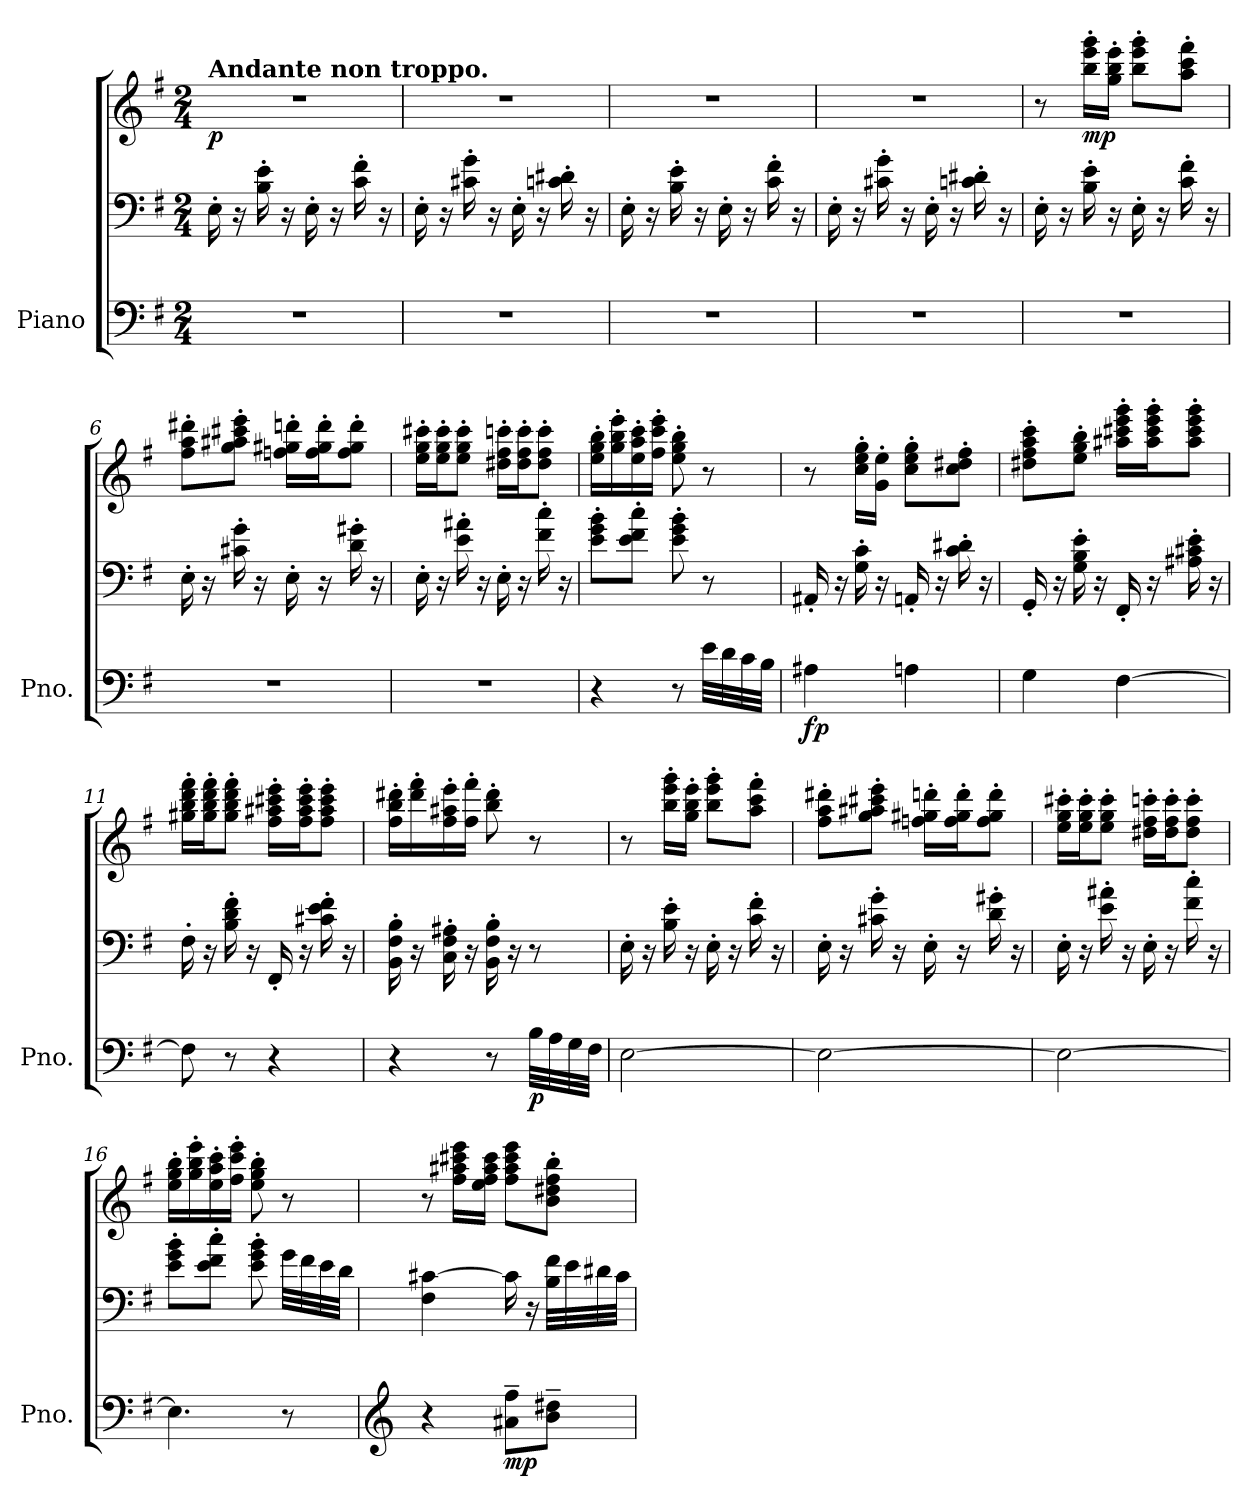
**kern	**kern	**kern	**dynam
*part1	*part1	*part1	*part1
*staff3	*staff2	*staff1	*staff1/2/3
*I"Piano	*	*	*
*I'Pno.	*	*	*
*clefF4	*clefF4	*clefG2	*
*k[f#]	*k[f#]	*k[f#]	*
*M2/4	*M2/4	*M2/4	*
*MM58	*MM58	*MM58	*
=1	=1	=1	=1
!	!	!LO:TX:a:B:t=Andante non troppo.	!
!	!	!	!LO:DY:b
2r	16E'\	2r	p
.	16r	.	.
.	16B\' 16e\'	.	.
.	16r	.	.
.	16E'\	.	.
.	16r	.	.
.	16c\' 16f#\'	.	.
.	16r	.	.
=2	=2	=2	=2
2r	16E'\	2r	.
.	16r	.	.
.	16c#X\' 16g\'	.	.
.	16r	.	.
.	16E'\	.	.
.	16r	.	.
.	16cn\' 16d#X\'	.	.
.	16r	.	.
=3	=3	=3	=3
2r	16E'\	2r	.
.	16r	.	.
.	16B\' 16e\'	.	.
.	16r	.	.
.	16E'\	.	.
.	16r	.	.
.	16c\' 16f#\'	.	.
.	16r	.	.
=4	=4	=4	=4
2r	16E'\	2r	.
.	16r	.	.
.	16c#X\' 16g\'	.	.
.	16r	.	.
.	16E'\	.	.
.	16r	.	.
.	16cn\' 16d#X\'	.	.
.	16r	.	.
=5	=5	=5	=5
2r	16E'\	8r	.
.	16r	.	.
!	!	!	!LO:DY:b
.	16B\' 16e\'	16bb\' 16eee\' 16ggg\'LL	mp
.	16r	16gg\' 16bb\' 16eee\'JJ	.
.	16E'\	8bb\' 8eee\' 8ggg\'L	.
.	16r	.	.
.	16c\' 16f#\'	8aa\' 8ccc\' 8fff#\'J	.
.	16r	.	.
=6	=6	=6	=6
2r	16E'\	8ff#\' 8aa\' 8ddd#X\'L	.
.	16r	.	.
.	16c#X\' 16g\'	8gg\' 8aa#X\' 8ccc#X\' 8eee\'J	.
.	16r	.	.
.	16E'\	16ffn\' 16gg#X\' 16dddn\'LL	.
.	16r	16ff\' 16gg#\' 16ddd\'J	.
.	16d\' 16g#X\'	8ff\' 8gg#\' 8ddd\'J	.
.	16r	.	.
!!LO:LB:g=z
=7	=7	=7	=7
2r	16E'\	16ee\' 16gg\' 16ccc#X\'LL	.
.	16r	16ee\' 16gg\' 16ccc#\'J	.
.	16e\' 16a#X\'	8ee\' 8gg\' 8ccc#\'J	.
.	16r	.	.
.	16E'\	16dd#X\' 16ff#\' 16cccn\'LL	.
.	16r	16dd#\' 16ff#\' 16ccc\'J	.
.	16f#\' 16cc\'	8dd#\' 8ff#\' 8ccc\'J	.
.	16r	.	.
=8	=8	=8	=8
4r	8e\' 8g\' 8b\'L	16ee\' 16gg\' 16bb\'LL	.
.	.	16gg\' 16bb\' 16eee\'	.
.	8e\' 8f#\' 8cc\'J	16ee\' 16aa\' 16ccc\'	.
.	.	16ff#\' 16ccc\' 16eee\'JJ	.
8r	8e\' 8g\' 8b\'	8ee\' 8gg\' 8bb\'	.
32e\LLL	8r	8r	.
32d\	.	.	.
32c\	.	.	.
32B\JJJ	.	.	.
=9	=9	=9	=9
!	!	!	!LO:DY:b=3
4A#X\	16AA#X'/	8r	fp
.	16r	.	.
.	16G\' 16c\'	16cc\' 16ee\' 16gg\'LL	.
.	16r	16g\' 16ee\'JJ	.
4An\	16AAn'/	8cc\' 8ee\' 8gg\'L	.
.	16r	.	.
.	16c\' 16d#X\'	8cc\' 8dd#X\' 8ff#\'J	.
.	16r	.	.
=10	=10	=10	=10
4G\	16GG'/	8dd#X\' 8ff#\' 8aa\' 8ccc\'L	.
.	16r	.	.
.	16G\' 16B\' 16e\'	8ee\' 8gg\' 8bb\'J	.
.	16r	.	.
[4F#\	16FF#'/	16aa#X\' 16ccc#X\' 16eee\' 16ggg\'LL	.
.	16r	16aa#\' 16ccc#\' 16eee\' 16ggg\'J	.
.	16A#X\' 16c#X\' 16e\'	8aa#\' 8ccc#\' 8eee\' 8ggg\'J	.
.	16r	.	.
=11	=11	=11	=11
8F#\]	16F#'\	16gg#X\' 16bb\' 16ddd\' 16fff#\'LL	.
.	16r	16gg#\' 16bb\' 16ddd\' 16fff#\'J	.
8r	16B\' 16d\' 16f#\'	8gg#\' 8bb\' 8ddd\' 8fff#\'J	.
.	16r	.	.
4r	16FF#'/	16ff#\' 16aa#X\' 16ccc#X\' 16eee\'LL	.
.	16r	16ff#\' 16aa#\' 16ccc#\' 16eee\'J	.
.	16c#X\' 16e\' 16f#\'	8ff#\' 8aa#\' 8ccc#\' 8eee\'J	.
.	16r	.	.
!!LO:LB:g=z
=12	=12	=12	=12
4r	16BB\' 16F#\' 16B\'	16ff#\' 16bb\' 16ddd#X\'LL	.
.	16r	16ddd#\' 16fff#\'	.
.	16C\' 16F#\' 16A#X\'	16ff#\' 16aa#X\' 16eee\'	.
.	16r	16ff#\' 16fff#\'JJ	.
8r	16BB\' 16F#\' 16B\'	8bb\' 8ddd#\'	.
.	16r	.	.
!	!	!	!LO:DY:b=3
32B\LLL	8r	8r	p
32A\	.	.	.
32G\	.	.	.
32F#\JJJ	.	.	.
=13	=13	=13	=13
[2E\	16E'\	8r	.
.	16r	.	.
.	16B\' 16e\'	16bb\' 16eee\' 16ggg\'LL	.
.	16r	16gg\' 16bb\' 16eee\'JJ	.
.	16E'\	8bb\' 8eee\' 8ggg\'L	.
.	16r	.	.
.	16c\' 16f#\'	8aa\' 8ccc\' 8fff#\'J	.
.	16r	.	.
=14	=14	=14	=14
2E\_	16E'\	8ff#\' 8aa\' 8ddd#X\'L	.
.	16r	.	.
.	16c#X\' 16g\'	8gg\' 8aa#X\' 8ccc#X\' 8eee\'J	.
.	16r	.	.
.	16E'\	16ffn\' 16gg#X\' 16dddn\'LL	.
.	16r	16ff\' 16gg#\' 16ddd\'J	.
.	16d\' 16g#X\'	8ff\' 8gg#\' 8ddd\'J	.
.	16r	.	.
=15	=15	=15	=15
2E\_	16E'\	16ee\' 16gg\' 16ccc#X\'LL	.
.	16r	16ee\' 16gg\' 16ccc#\'J	.
.	16e\' 16a#X\'	8ee\' 8gg\' 8ccc#\'J	.
.	16r	.	.
.	16E'\	16dd#X\' 16ff#\' 16cccn\'LL	.
.	16r	16dd#\' 16ff#\' 16ccc\'J	.
.	16f#\' 16cc\'	8dd#\' 8ff#\' 8ccc\'J	.
.	16r	.	.
=16	=16	=16	=16
4.E\]	8e\' 8g\' 8b\'L	16ee\' 16gg\' 16bb\'LL	.
.	.	16gg\' 16bb\' 16eee\'	.
.	8e\' 8f#\' 8cc\'J	16ee\' 16aa\' 16ccc\'	.
.	.	16ff#\' 16ccc\' 16eee\'JJ	.
.	8e\' 8g\' 8b\'	8ee\' 8gg\' 8bb\'	.
8r	32g\LLL	8r	.
.	32f#\	.	.
.	32e\	.	.
.	32d\JJJ	.	.
!!LO:LB:g=z
=17	=17	=17	=17
*clefG2	*	*	*
4r	4F#\ [4c#X\	8r	.
.	.	16ff#\ 16aa#X\ 16ccc#X\ 16eee\LL	.
.	.	16ee\ 16ff#\ 16aa#\ 16ccc#\JJ	.
!	!	!	!LO:DY:b=3
8a#X\~ 8ff#\~L	16c#\]	8ff#\ 8aa#\ 8ccc#\ 8eee\L	mp
.	16r	.	.
8b\~ 8dd#X\~J	32B\ 32f#\LLL	8b\' 8dd#X\' 8ff#\' 8bb\'J	.
.	32e\	.	.
.	32d#X\	.	.
.	32c#\JJJ	.	.
=	=	=	=
*-	*-	*-	*-
